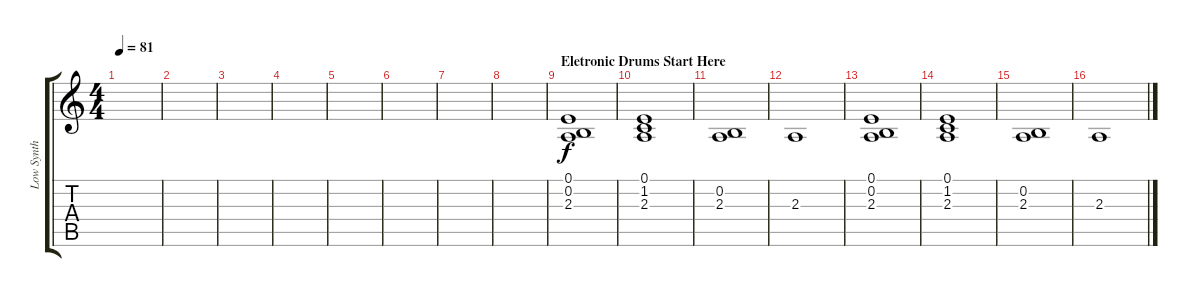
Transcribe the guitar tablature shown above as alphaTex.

\track ("Low Synth Strings" "Low Synth ") {instrument synthstrings1}
\staff {score tabs}
\tuning (E4 B3 G3 D3 A2 E2) {hide}
\ts (4 4)
\tempo 81
\clef g2
\ks c
|
|
|
|
|
|
|
|
\section ("" "Eletronic Drums Start Here")
(0.1 0.2 2.3).1 |
(0.1 1.2 2.3).1 |
(0.2 2.3).1 |
2.3.1 |
(0.1 0.2 2.3).1 |
(0.1 1.2 2.3).1 |
(0.2 2.3).1 |
2.3.1
